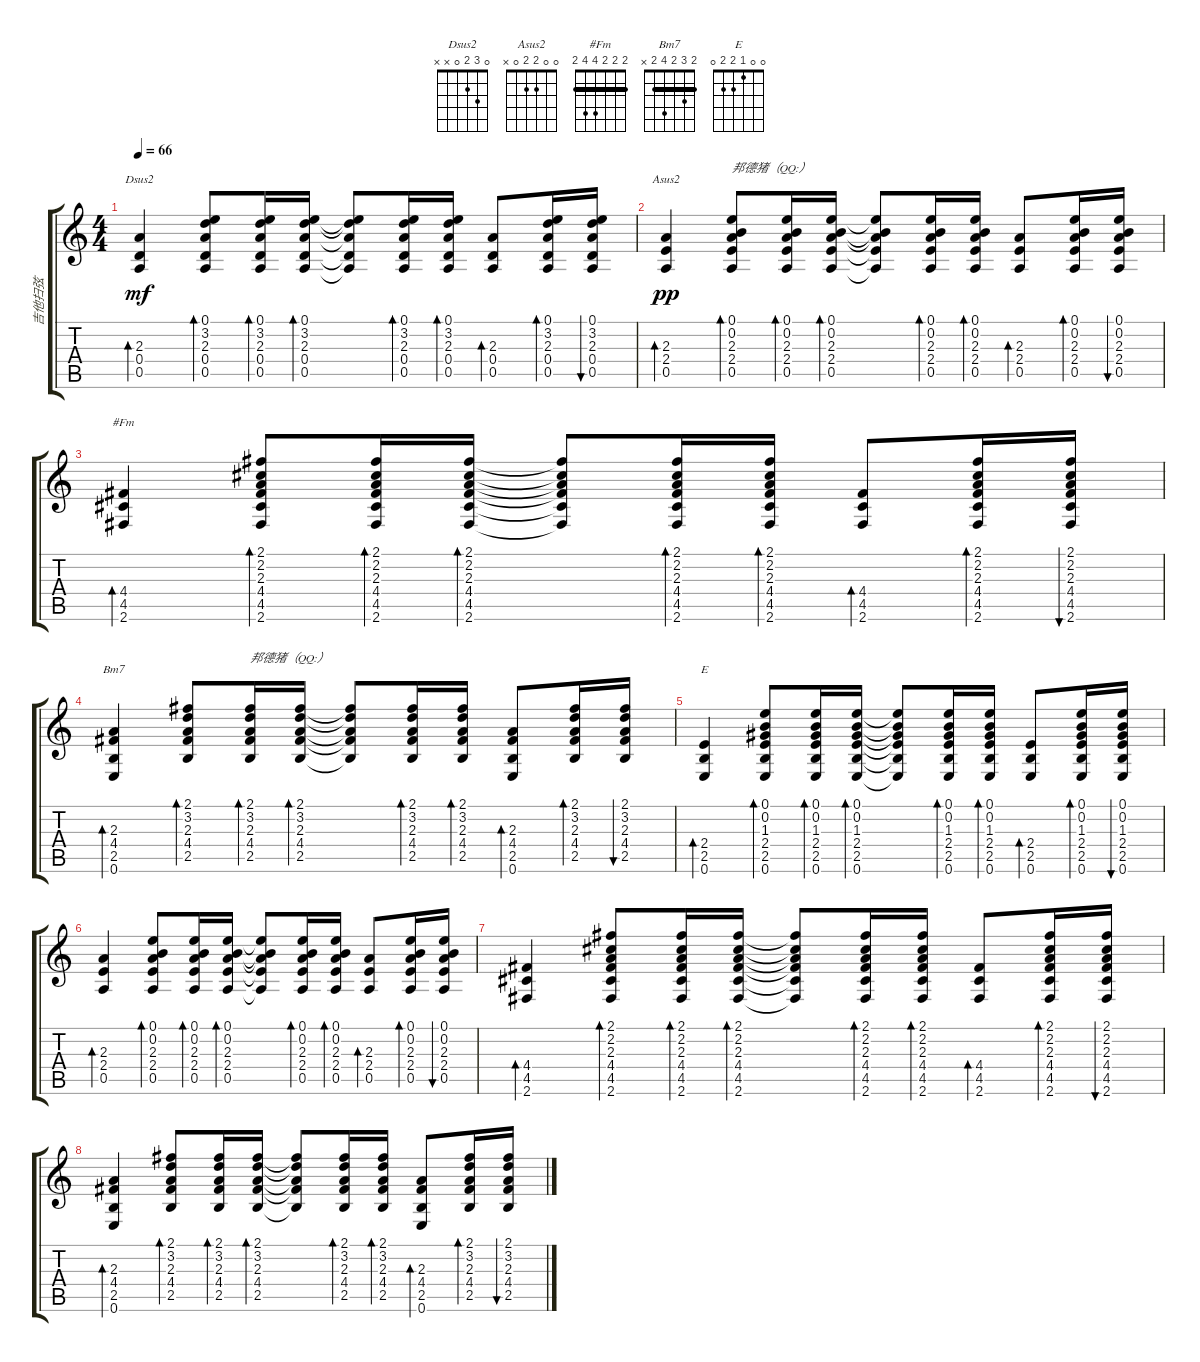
\track ("吉他扫弦" "吉他扫弦") {instrument acousticguitarsteel}
\staff {score tabs}
\tuning (E4 B3 G3 D3 A2 E2) {hide}
\chord ("Dsus2" 0 3 2 0 x x)
\chord ("Asus2" 0 0 2 2 0 x)
\chord ("#Fm" 2 2 2 4 4 2) {barre 2}
\chord ("Bm7" 2 3 2 4 2 x) {barre 2}
\chord ("E" 0 0 1 2 2 0)
\ts (4 4)
\tempo 66
\clef g2
\ks c
(2.3 0.4 0.5).4{bd 30 ch "Dsus2" dy mf} (0.1 3.2 2.3 0.4 0.5).8{bd 30} (0.1 3.2 2.3 0.4 0.5).16{bd 30} (0.1 3.2 2.3 0.4 0.5).16{bd 30} (0.1{t} 3.2{t} 2.3{t} 0.4{t} 0.5{t}).8 (0.1 3.2 2.3 0.4 0.5).16{bd 30} (0.1 3.2 2.3 0.4 0.5).16{bd 30} (2.3 0.4 0.5).8{bd 30} (0.1 3.2 2.3 0.4 0.5).16{bd 30} (0.1 3.2 2.3 0.4 0.5).16{bu 30} |
(2.3 2.4 0.5).4{bd 60 ch "Asus2" dy pp} (0.1 0.2 2.3 2.4 0.5).8{bd 30 txt "邦德猪（QQ:）"} (0.1 0.2 2.3 2.4 0.5).16{bd 30} (0.1 0.2 2.3 2.4 0.5).16{bd 30} (0.1{t} 0.2{t} 2.3{t} 2.4{t} 0.5{t}).8 (0.1 0.2 2.3 2.4 0.5).16{bd 30} (0.1 0.2 2.3 2.4 0.5).16{bd 30} (2.3 2.4 0.5).8{bd 30} (0.1 0.2 2.3 2.4 0.5).16{bd 30} (0.1 0.2 2.3 2.4 0.5).16{bu 30} |
(4.4 4.5 2.6).4{bd 60 ch "#Fm"} (2.1 2.2 2.3 4.4 4.5 2.6).8{bd 30} (2.1 2.2 2.3 4.4 4.5 2.6).16{bd 30} (2.1 2.2 2.3 4.4 4.5 2.6).16{bd 30} (2.1{t} 2.2{t} 2.3{t} 4.4{t} 4.5{t} 2.6{t}).8 (2.1 2.2 2.3 4.4 4.5 2.6).16{bd 30} (2.1 2.2 2.3 4.4 4.5 2.6).16{bd 30} (4.4 4.5 2.6).8{bd 30} (2.1 2.2 2.3 4.4 4.5 2.6).16{bd 30} (2.1 2.2 2.3 4.4 4.5 2.6).16{bu 30} |
(2.3 4.4 2.5 0.6).4{bd 30 ch "Bm7"} (2.1 3.2 2.3 4.4 2.5).8{bd 30} (2.1 3.2 2.3 4.4 2.5).16{bd 30 txt "邦德猪（QQ:）"} (2.1 3.2 2.3 4.4 2.5).16{bd 30} (2.1{t} 3.2{t} 2.3{t} 4.4{t} 2.5{t}).8 (2.1 3.2 2.3 4.4 2.5).16{bd 30} (2.1 3.2 2.3 4.4 2.5).16{bd 30} (2.3 4.4 2.5 0.6).8{bd 30} (2.1 3.2 2.3 4.4 2.5).16{bd 30} (2.1 3.2 2.3 4.4 2.5).16{bu 30} |
(2.4 2.5 0.6).4{bd 60 ch "E"} (0.1 0.2 1.3 2.4 2.5 0.6).8{bd 30} (0.1 0.2 1.3 2.4 2.5 0.6).16{bd 30} (0.1 0.2 1.3 2.4 2.5 0.6).16{bd 30} (0.1{t} 0.2{t} 1.3{t} 2.4{t} 2.5{t} 0.6{t}).8 (0.1 0.2 1.3 2.4 2.5 0.6).16{bd 30} (0.1 0.2 1.3 2.4 2.5 0.6).16{bd 30} (2.4 2.5 0.6).8{bd 30} (0.1 0.2 1.3 2.4 2.5 0.6).16{bd 30} (0.1 0.2 1.3 2.4 2.5 0.6).16{bu 30} |
(2.3 2.4 0.5).4{bd 60} (0.1 0.2 2.3 2.4 0.5).8{bd 30} (0.1 0.2 2.3 2.4 0.5).16{bd 30} (0.1 0.2 2.3 2.4 0.5).16{bd 30} (0.1{t} 0.2{t} 2.3{t} 2.4{t} 0.5{t}).8 (0.1 0.2 2.3 2.4 0.5).16{bd 30} (0.1 0.2 2.3 2.4 0.5).16{bd 30} (2.3 2.4 0.5).8{bd 30} (0.1 0.2 2.3 2.4 0.5).16{bd 30} (0.1 0.2 2.3 2.4 0.5).16{bu 30} |
(4.4 4.5 2.6).4{bd 60} (2.1 2.2 2.3 4.4 4.5 2.6).8{bd 30} (2.1 2.2 2.3 4.4 4.5 2.6).16{bd 30} (2.1 2.2 2.3 4.4 4.5 2.6).16{bd 30} (2.1{t} 2.2{t} 2.3{t} 4.4{t} 4.5{t} 2.6{t}).8 (2.1 2.2 2.3 4.4 4.5 2.6).16{bd 30} (2.1 2.2 2.3 4.4 4.5 2.6).16{bd 30} (4.4 4.5 2.6).8{bd 30} (2.1 2.2 2.3 4.4 4.5 2.6).16{bd 30} (2.1 2.2 2.3 4.4 4.5 2.6).16{bu 30} |
(2.3 4.4 2.5 0.6).4{bd 30} (2.1 3.2 2.3 4.4 2.5).8{bd 30} (2.1 3.2 2.3 4.4 2.5).16{bd 30} (2.1 3.2 2.3 4.4 2.5).16{bd 30} (2.1{t} 3.2{t} 2.3{t} 4.4{t} 2.5{t}).8 (2.1 3.2 2.3 4.4 2.5).16{bd 30} (2.1 3.2 2.3 4.4 2.5).16{bd 30} (2.3 4.4 2.5 0.6).8{bd 30} (2.1 3.2 2.3 4.4 2.5).16{bd 30} (2.1 3.2 2.3 4.4 2.5).16{bu 30}
